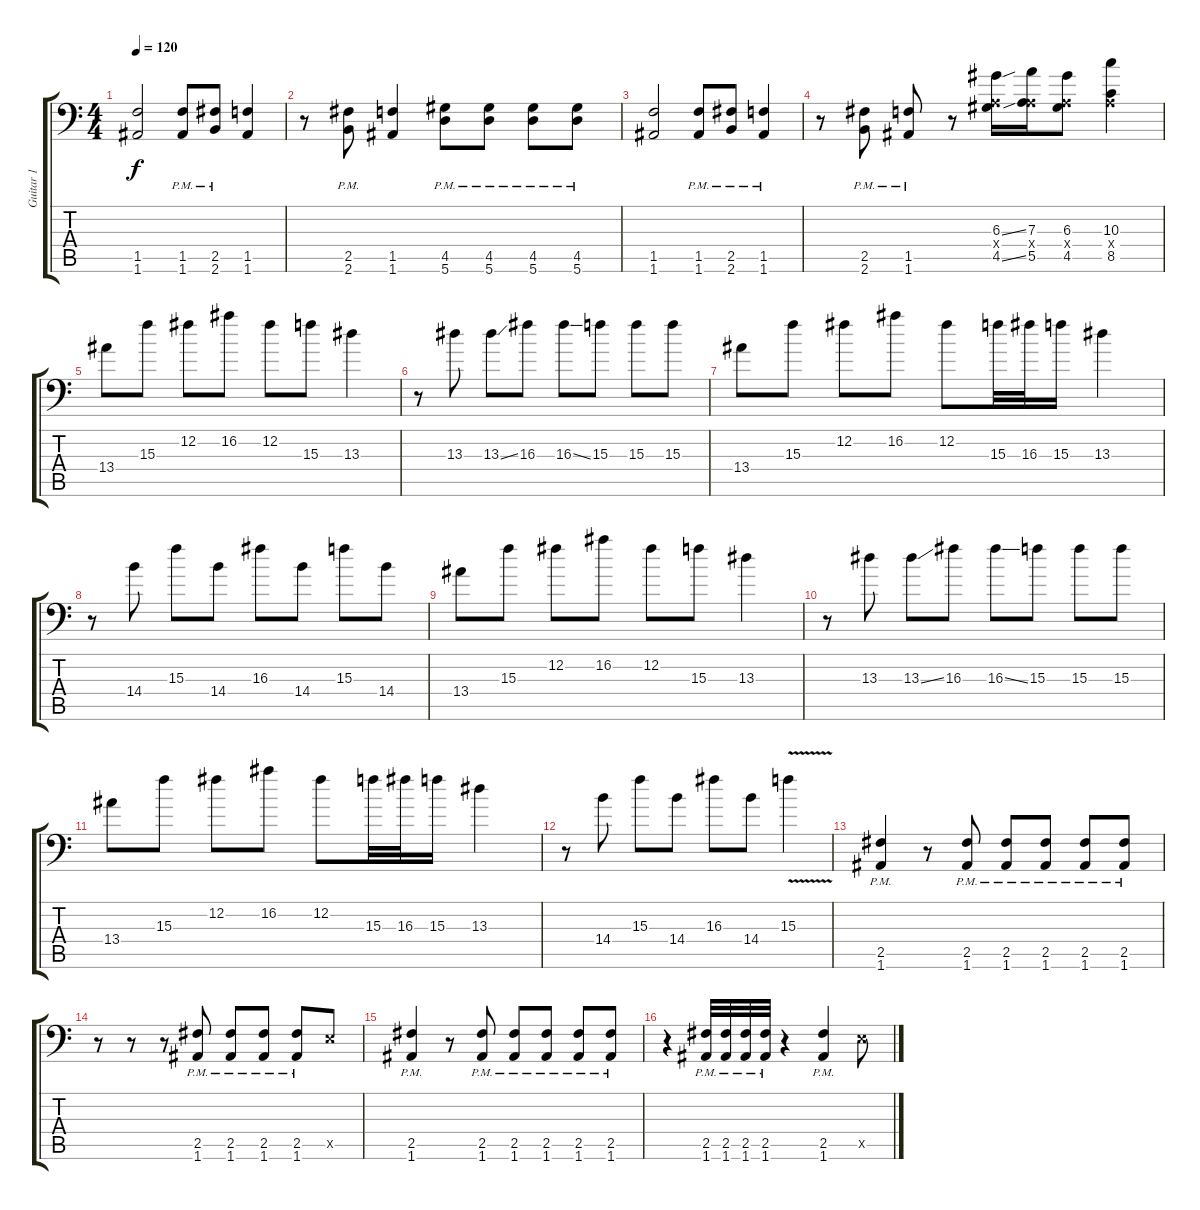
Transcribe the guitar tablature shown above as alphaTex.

\track ("Guitar 1" "Guitar 1") {instrument distortionguitar}
\staff {score tabs}
\tuning (B3 Gb3 D3 A2 E2 A1) {hide}
\ts (4 4)
\tempo 120
\clef f4
\ks c
(1.5 1.6).2{dy f} (1.5{pm} 1.6{pm}).8 (2.5{pm} 2.6{pm}).8 (1.5 1.6).4 |
r.8 (2.5{pm} 2.6{pm}).8 (1.5 1.6).4 (4.5{pm} 5.6{pm}).8 (4.5{pm} 5.6{pm}).8 (4.5{pm} 5.6{pm}).8 (4.5{pm} 5.6{pm}).8 |
(1.5 1.6).2 (1.5{pm} 1.6{pm}).8 (2.5{pm} 2.6{pm}).8 (1.5{pm} 1.6{pm}).4 |
r.8 (2.5{pm} 2.6{pm}).8 (1.5{pm} 1.6{pm}).8 r.8 (6.3{ss} 0.4{x} 4.5{ss}).16 (7.3 0.4{x} 5.5).16 (6.3 0.4{x} 4.5).8 (10.3 0.4{x} 8.5).4 |
13.4.8 15.3.8 12.2.8 16.2.8 12.2.8 15.3.8 13.3.4 |
r.8 13.3.8 13.3{ss}.8 16.3.8 16.3{ss}.8 15.3.8 15.3.8 15.3.8 |
13.4.8 15.3.8 12.2.8 16.2.8 12.2.8 15.3.32 16.3.32 15.3.16 13.3.4 |
r.8 14.4.8 15.3.8 14.4.8 16.3.8 14.4.8 15.3.8 14.4.8 |
13.4.8 15.3.8 12.2.8 16.2.8 12.2.8 15.3.8 13.3.4 |
r.8 13.3.8 13.3{ss}.8 16.3.8 16.3{ss}.8 15.3.8 15.3.8 15.3.8 |
13.4.8 15.3.8 12.2.8 16.2.8 12.2.8 15.3.32 16.3.32 15.3.16 13.3.4 |
r.8 14.4.8 15.3.8 14.4.8 16.3.8 14.4.8 15.3{v}.4 |
(2.5{pm} 1.6{pm}).4 r.8 (2.5{pm} 1.6{pm}).8 (2.5{pm} 1.6{pm}).8 (2.5{pm} 1.6{pm}).8 (2.5{pm} 1.6{pm}).8 (2.5{pm} 1.6{pm}).8 |
r.8 r.8 r.8 (2.5{pm} 1.6{pm}).8 (2.5{pm} 1.6{pm}).8 (2.5{pm} 1.6{pm}).8 (2.5{pm} 1.6{pm}).8 0.5{x}.8 |
(2.5{pm} 1.6{pm}).4 r.8 (2.5{pm} 1.6{pm}).8 (2.5{pm} 1.6{pm}).8 (2.5{pm} 1.6{pm}).8 (2.5{pm} 1.6{pm}).8 (2.5{pm} 1.6{pm}).8 |
r.4 (2.5{pm} 1.6{pm}).32 (2.5{pm} 1.6{pm}).32 (2.5{pm} 1.6{pm}).32 (2.5{pm} 1.6{pm}).32 r.4 (2.5{pm} 1.6{pm}).4 0.5{x}.8
